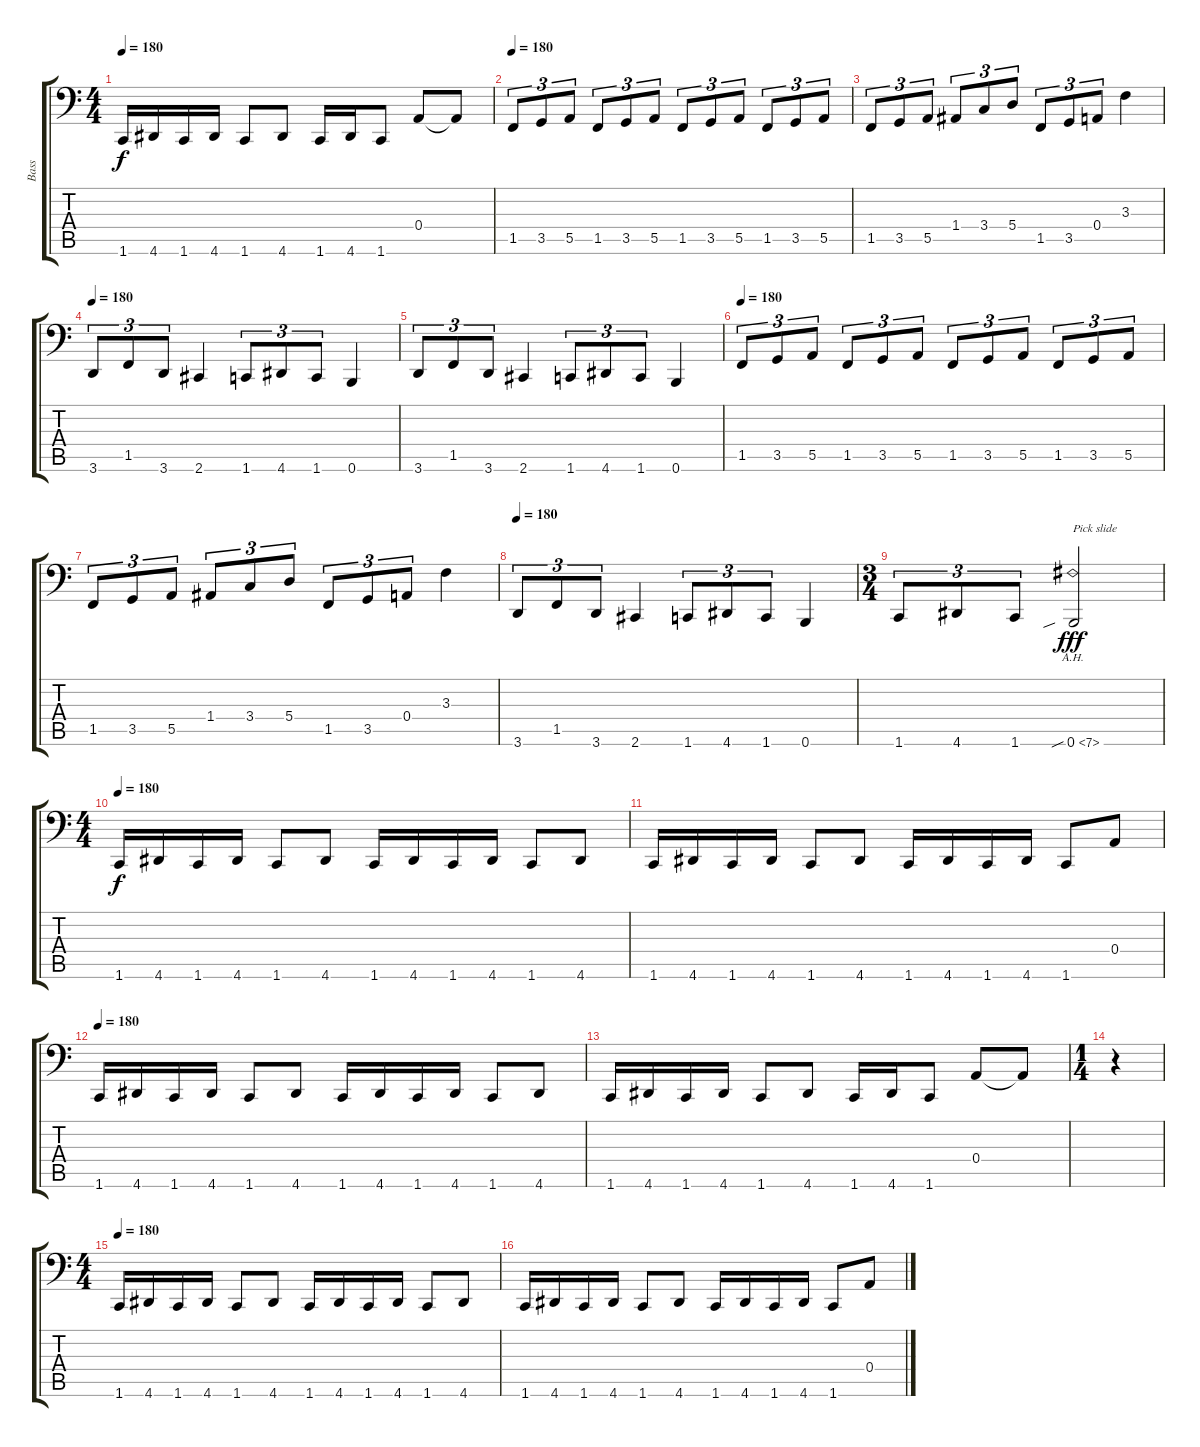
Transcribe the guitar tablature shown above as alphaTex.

\track ("Bass" "Bass") {instrument electricbassfinger}
\staff {score tabs}
\tuning (C3 G2 D2 A1 E1 B0) {hide}
\ts (4 4)
\tempo 180
\clef f4
\ks c
1.6.16{dy f} 4.6.16 1.6.16 4.6.16 1.6.8 4.6.8 1.6.16 4.6.16 1.6.8 0.4.8 0.4{t}.8 |
\tempo 180
1.5.8{tu (3 2)} 3.5.8{tu (3 2)} 5.5.8{tu (3 2)} 1.5.8{tu (3 2)} 3.5.8{tu (3 2)} 5.5.8{tu (3 2)} 1.5.8{tu (3 2)} 3.5.8{tu (3 2)} 5.5.8{tu (3 2)} 1.5.8{tu (3 2)} 3.5.8{tu (3 2)} 5.5.8{tu (3 2)} |
1.5.8{tu (3 2)} 3.5.8{tu (3 2)} 5.5.8{tu (3 2)} 1.4.8{tu (3 2)} 3.4.8{tu (3 2)} 5.4.8{tu (3 2)} 1.5.8{tu (3 2)} 3.5.8{tu (3 2)} 0.4.8{tu (3 2)} 3.3.4 |
\tempo 180
3.6.8{tu (3 2)} 1.5.8{tu (3 2)} 3.6.8{tu (3 2)} 2.6.4 1.6.8{tu (3 2)} 4.6.8{tu (3 2)} 1.6.8{tu (3 2)} 0.6.4 |
3.6.8{tu (3 2)} 1.5.8{tu (3 2)} 3.6.8{tu (3 2)} 2.6.4 1.6.8{tu (3 2)} 4.6.8{tu (3 2)} 1.6.8{tu (3 2)} 0.6.4 |
\tempo 180
1.5.8{tu (3 2)} 3.5.8{tu (3 2)} 5.5.8{tu (3 2)} 1.5.8{tu (3 2)} 3.5.8{tu (3 2)} 5.5.8{tu (3 2)} 1.5.8{tu (3 2)} 3.5.8{tu (3 2)} 5.5.8{tu (3 2)} 1.5.8{tu (3 2)} 3.5.8{tu (3 2)} 5.5.8{tu (3 2)} |
1.5.8{tu (3 2)} 3.5.8{tu (3 2)} 5.5.8{tu (3 2)} 1.4.8{tu (3 2)} 3.4.8{tu (3 2)} 5.4.8{tu (3 2)} 1.5.8{tu (3 2)} 3.5.8{tu (3 2)} 0.4.8{tu (3 2)} 3.3.4 |
\tempo 180
3.6.8{tu (3 2)} 1.5.8{tu (3 2)} 3.6.8{tu (3 2)} 2.6.4 1.6.8{tu (3 2)} 4.6.8{tu (3 2)} 1.6.8{tu (3 2)} 0.6.4 |
\ts (3 4)
1.6.8{tu (3 2)} 4.6.8{tu (3 2)} 1.6.8{tu (3 2)} 0.6{ah 7 sib}.2{txt "Pick slide" dy fff instrument overdrivenguitar} |
\ts (4 4)
\tempo 180
1.6.16{dy f instrument electricbassfinger} 4.6.16 1.6.16 4.6.16 1.6.8 4.6.8 1.6.16 4.6.16 1.6.16 4.6.16 1.6.8 4.6.8 |
1.6.16 4.6.16 1.6.16 4.6.16 1.6.8 4.6.8 1.6.16 4.6.16 1.6.16 4.6.16 1.6.8 0.4.8 |
\tempo 180
1.6.16 4.6.16 1.6.16 4.6.16 1.6.8 4.6.8 1.6.16 4.6.16 1.6.16 4.6.16 1.6.8 4.6.8 |
1.6.16 4.6.16 1.6.16 4.6.16 1.6.8 4.6.8 1.6.16 4.6.16 1.6.8 0.4.8 0.4{t}.8 |
\ts (1 4)
r.4 |
\ts (4 4)
\tempo 180
1.6.16 4.6.16 1.6.16 4.6.16 1.6.8 4.6.8 1.6.16 4.6.16 1.6.16 4.6.16 1.6.8 4.6.8 |
1.6.16 4.6.16 1.6.16 4.6.16 1.6.8 4.6.8 1.6.16 4.6.16 1.6.16 4.6.16 1.6.8 0.4.8
